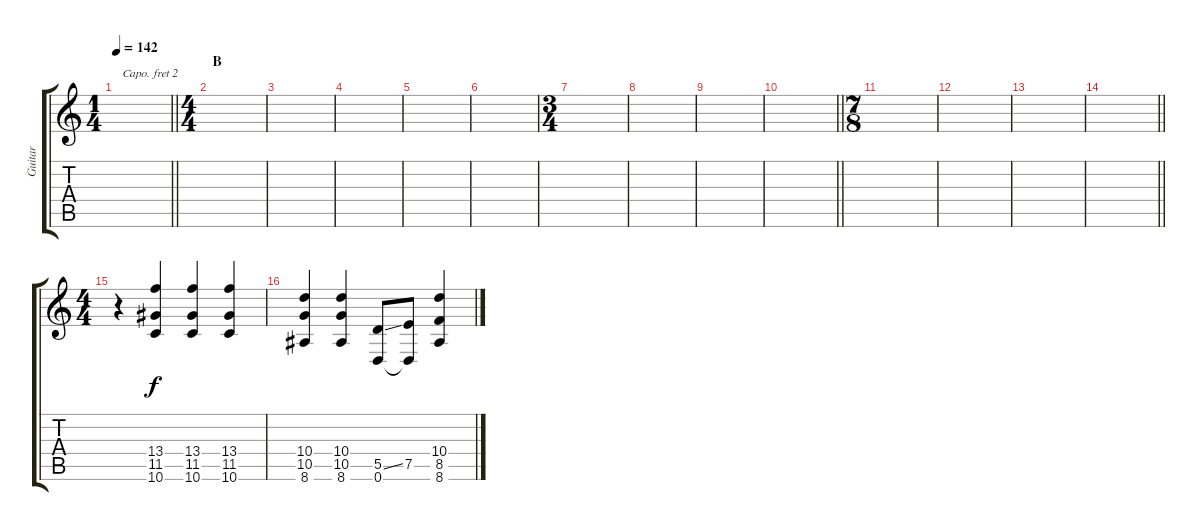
\track ("Guitar" "Guitar") {instrument distortionguitar}
\staff {score tabs}
\capo 2
\tuning (G4 E4 A3 D3 G2 C2) {hide}
\ts (1 4)
\tempo 142
\clef g2
\barLineRight lightlight
\ks c
|
\ts (4 4)
\section ("" "B")
|
|
|
|
|
\ts (3 4)
|
|
|
\barLineRight lightlight
|
\ts (7 8)
\section ("" "")
|
|
|
\barLineRight lightlight
|
\ts (4 4)
\section ("" "")
r.4 (13.4 11.5 10.6).4 (13.4 11.5 10.6).4 (13.4 11.5 10.6).4 |
(10.4 10.5 8.6).4 (10.4 10.5 8.6).4 (5.5{ss} 0.6).8 (7.5 0.6{t}).8 (10.4 8.5 8.6).4
